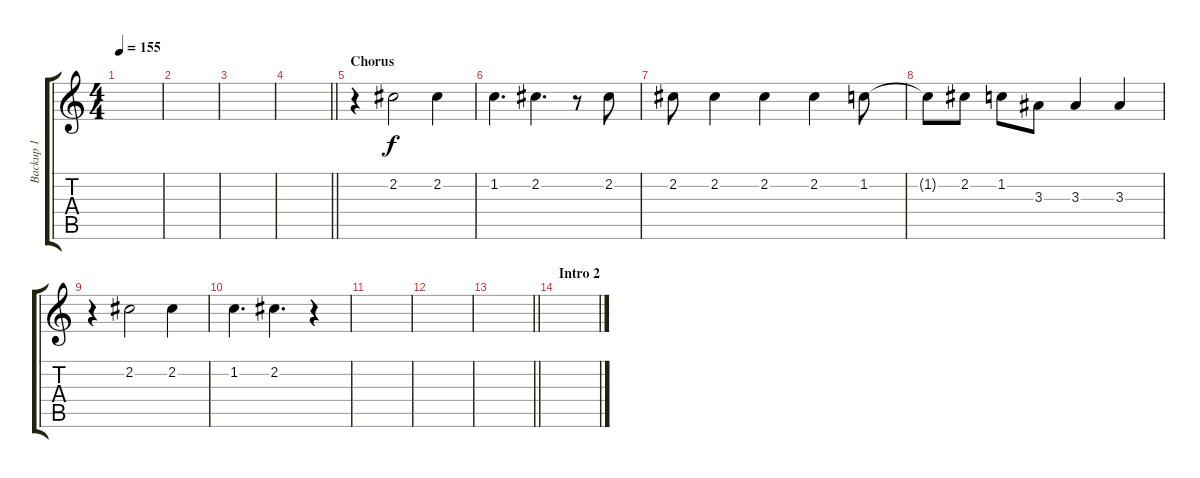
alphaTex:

\track ("Backup 1" "Backup 1") {instrument electricguitarjazz}
\staff {score tabs}
\tuning (E4 B3 G3 D3 A2 E2) {hide}
\ts (4 4)
\tempo 155
\clef g2
\ks c
|
|
|
\barLineRight lightlight
|
\section ("" "Chorus")
r.4 2.2.2 2.2.4 |
1.2.4{d} 2.2.4{d} r.8 2.2.8 |
2.2.8 2.2.4 2.2.4 2.2.4 1.2.8 |
1.2{t}.8 2.2.8 1.2.8 3.3.8 3.3.4 3.3.4 |
r.4 2.2.2 2.2.4 |
1.2.4{d} 2.2.4{d} r.4 |
|
|
\barLineRight lightlight
|
\section ("" "Intro 2")
